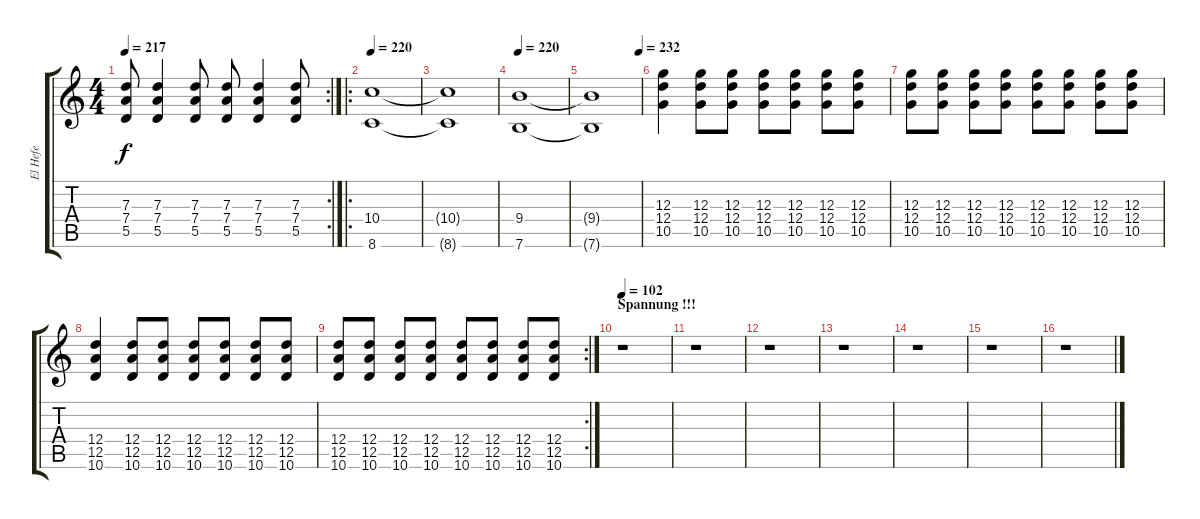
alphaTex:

\track ("El Hefe" "El Hefe") {instrument overdrivenguitar}
\staff {score tabs}
\tuning (E4 B3 G3 D3 A2 E2) {hide}
\rc 2
\ts (4 4)
\tempo 217
\clef g2
\ks c
(7.3 7.4 5.5).8{dy f} (7.3 7.4 5.5).4 (7.3 7.4 5.5).8 (7.3 7.4 5.5).8 (7.3 7.4 5.5).4 (7.3 7.4 5.5).8 |
\ro
\tempo 220
(10.4 8.6).1 |
(10.4{t} 8.6{t}).1 |
\tempo 220
(9.4 7.6).1 |
\tempo (232 0.96875)
(9.4{t} 7.6{t}).1 |
(12.3 12.4 10.5).4 (12.3 12.4 10.5).8 (12.3 12.4 10.5).8 (12.3 12.4 10.5).8 (12.3 12.4 10.5).8 (12.3 12.4 10.5).8 (12.3 12.4 10.5).8 |
(12.3 12.4 10.5).8 (12.3 12.4 10.5).8 (12.3 12.4 10.5).8 (12.3 12.4 10.5).8 (12.3 12.4 10.5).8 (12.3 12.4 10.5).8 (12.3 12.4 10.5).8 (12.3 12.4 10.5).8 |
(12.4 12.5 10.6).4 (12.4 12.5 10.6).8 (12.4 12.5 10.6).8 (12.4 12.5 10.6).8 (12.4 12.5 10.6).8 (12.4 12.5 10.6).8 (12.4 12.5 10.6).8 |
\rc 2
(12.4 12.5 10.6).8 (12.4 12.5 10.6).8 (12.4 12.5 10.6).8 (12.4 12.5 10.6).8 (12.4 12.5 10.6).8 (12.4 12.5 10.6).8 (12.4 12.5 10.6).8 (12.4 12.5 10.6).8 |
\section ("" "Spannung !!!")
\tempo 102
r.1 |
r.1 |
r.1 |
r.1 |
r.1 |
r.1 |
r.1
